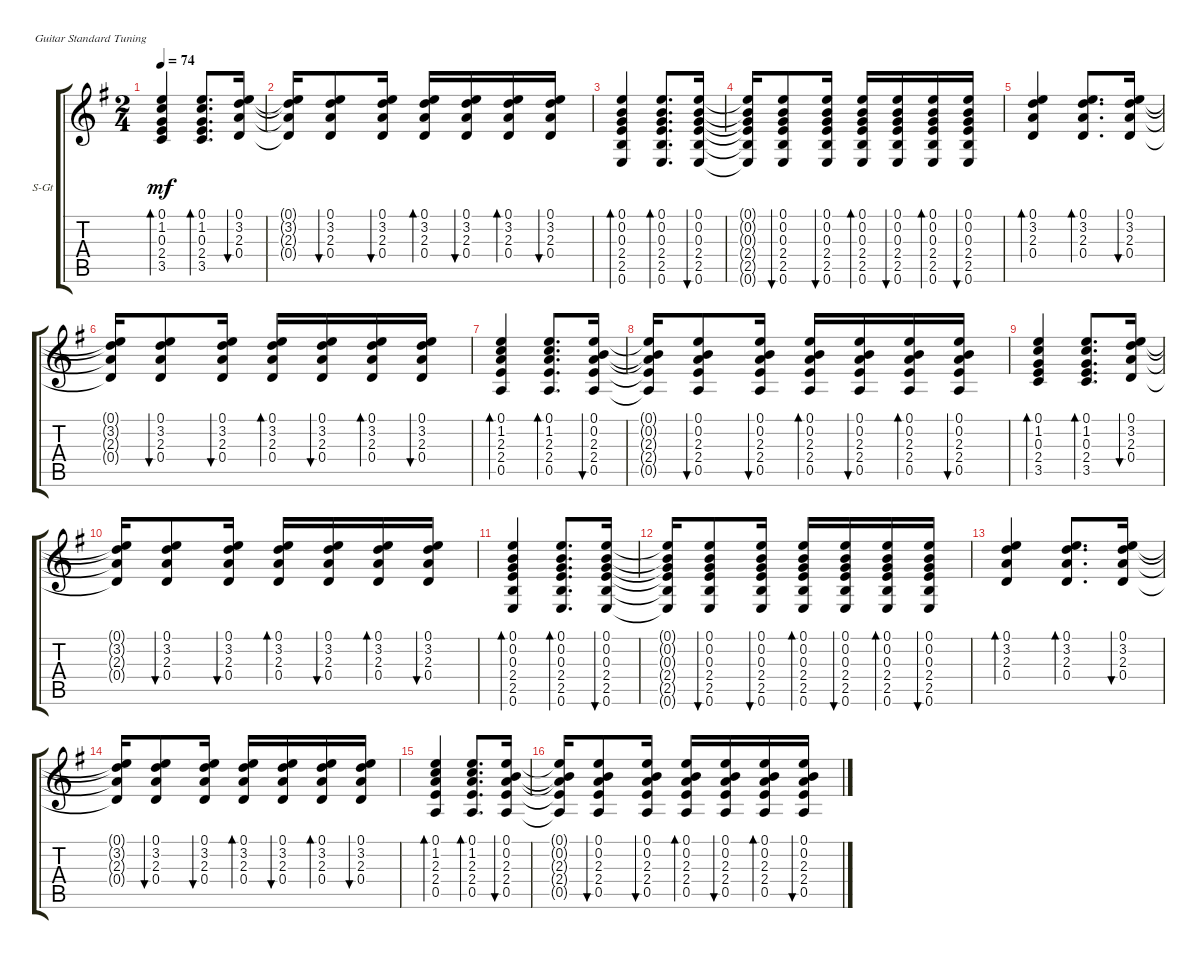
\defaultSystemsLayout 4
\bracketExtendMode groupsimilarinstruments
\firstSystemTrackNameOrientation horizontal
\otherSystemsTrackNameOrientation horizontal
\track ("Steel Guitar" "S-Gt") {instrument acousticguitarsteel}
\staff {score tabs}
\tuning (E4 B3 G3 D3 A2 E2)
\ts (2 4)
\tempo 74
\clef g2
\ks eminor
(3.5 2.4 0.3 1.2 0.1).4{bd 30 dy mf} (3.5 2.4 0.3 1.2 0.1).8{d bd 30} (0.4 2.3 3.2 0.1).16{bu 30} |
(0.4{t} 2.3{t} 3.2{t} 0.1{t}).16 (0.4 2.3 3.2 0.1).8{bu 30} (0.4 2.3 3.2 0.1).16{bu 30} (0.4 2.3 3.2 0.1).16{bd 30} (0.4 2.3 3.2 0.1).16{bu 30} (0.4 2.3 3.2 0.1).16{bd 30} (0.4 2.3 3.2 0.1).16{bu 30} |
(0.6 2.5 2.4 0.3 0.2 0.1).4{bd 30} (0.6 2.5 2.4 0.3 0.2 0.1).8{d bd 30} (0.6 2.5 2.4 0.3 0.2 0.1).16{bu 30} |
(0.6{t} 2.5{t} 2.4{t} 0.3{t} 0.2{t} 0.1{t}).16 (0.6 2.5 2.4 0.3 0.2 0.1).8{bu 30} (0.6 2.5 2.4 0.3 0.2 0.1).16{bu 30} (0.6 2.5 2.4 0.3 0.2 0.1).16{bd 30} (0.6 2.5 2.4 0.3 0.2 0.1).16{bu 30} (0.6 2.5 2.4 0.3 0.2 0.1).16{bd 30} (0.6 2.5 2.4 0.3 0.2 0.1).16{bu 30} |
(0.4 2.3 3.2 0.1).4{bd 30} (0.4 2.3 3.2 0.1).8{d bd 30} (0.4 2.3 3.2 0.1).16{bu 30} |
(0.4{t} 2.3{t} 3.2{t} 0.1{t}).16 (0.4 2.3 3.2 0.1).8{bu 30} (0.4 2.3 3.2 0.1).16{bu 30} (0.4 2.3 3.2 0.1).16{bd 30} (0.4 2.3 3.2 0.1).16{bu 30} (0.4 2.3 3.2 0.1).16{bd 30} (0.4 2.3 3.2 0.1).16{bu 30} |
(0.5 2.4 2.3 1.2 0.1).4{bd 30} (0.5 2.4 2.3 1.2 0.1).8{d bd 30} (0.5 2.4 2.3 0.2 0.1).16{bu 30} |
(0.5{t} 2.4{t} 2.3{t} 0.2{t} 0.1{t}).16 (0.5 2.4 2.3 0.2 0.1).8{bu 30} (0.5 2.4 2.3 0.2 0.1).16{bu 30} (0.5 2.4 2.3 0.2 0.1).16{bd 30} (0.5 2.4 2.3 0.2 0.1).16{bu 30} (0.5 2.4 2.3 0.2 0.1).16{bd 30} (0.5 2.4 2.3 0.2 0.1).16{bu 30} |
(3.5 2.4 0.3 1.2 0.1).4{bd 30} (3.5 2.4 0.3 1.2 0.1).8{d bd 30} (0.4 2.3 3.2 0.1).16{bu 30} |
(0.4{t} 2.3{t} 3.2{t} 0.1{t}).16 (0.4 2.3 3.2 0.1).8{bu 30} (0.4 2.3 3.2 0.1).16{bu 30} (0.4 2.3 3.2 0.1).16{bd 30} (0.4 2.3 3.2 0.1).16{bu 30} (0.4 2.3 3.2 0.1).16{bd 30} (0.4 2.3 3.2 0.1).16{bu 30} |
(0.6 2.5 2.4 0.3 0.2 0.1).4{bd 30} (0.6 2.5 2.4 0.3 0.2 0.1).8{d bd 30} (0.6 2.5 2.4 0.3 0.2 0.1).16{bu 30} |
(0.6{t} 2.5{t} 2.4{t} 0.3{t} 0.2{t} 0.1{t}).16 (0.6 2.5 2.4 0.3 0.2 0.1).8{bu 30} (0.6 2.5 2.4 0.3 0.2 0.1).16{bu 30} (0.6 2.5 2.4 0.3 0.2 0.1).16{bd 30} (0.6 2.5 2.4 0.3 0.2 0.1).16{bu 30} (0.6 2.5 2.4 0.3 0.2 0.1).16{bd 30} (0.6 2.5 2.4 0.3 0.2 0.1).16{bu 30} |
(0.4 2.3 3.2 0.1).4{bd 30} (0.4 2.3 3.2 0.1).8{d bd 30} (0.4 2.3 3.2 0.1).16{bu 30} |
(0.4{t} 2.3{t} 3.2{t} 0.1{t}).16 (0.4 2.3 3.2 0.1).8{bu 30} (0.4 2.3 3.2 0.1).16{bu 30} (0.4 2.3 3.2 0.1).16{bd 30} (0.4 2.3 3.2 0.1).16{bu 30} (0.4 2.3 3.2 0.1).16{bd 30} (0.4 2.3 3.2 0.1).16{bu 30} |
(0.5 2.4 2.3 1.2 0.1).4{bd 30} (0.5 2.4 2.3 1.2 0.1).8{d bd 30} (0.5 2.4 2.3 0.2 0.1).16{bu 30} |
(0.5{t} 2.4{t} 2.3{t} 0.2{t} 0.1{t}).16 (0.5 2.4 2.3 0.2 0.1).8{bu 30} (0.5 2.4 2.3 0.2 0.1).16{bu 30} (0.5 2.4 2.3 0.2 0.1).16{bd 30} (0.5 2.4 2.3 0.2 0.1).16{bu 30} (0.5 2.4 2.3 0.2 0.1).16{bd 30} (0.5 2.4 2.3 0.2 0.1).16{bu 30}
